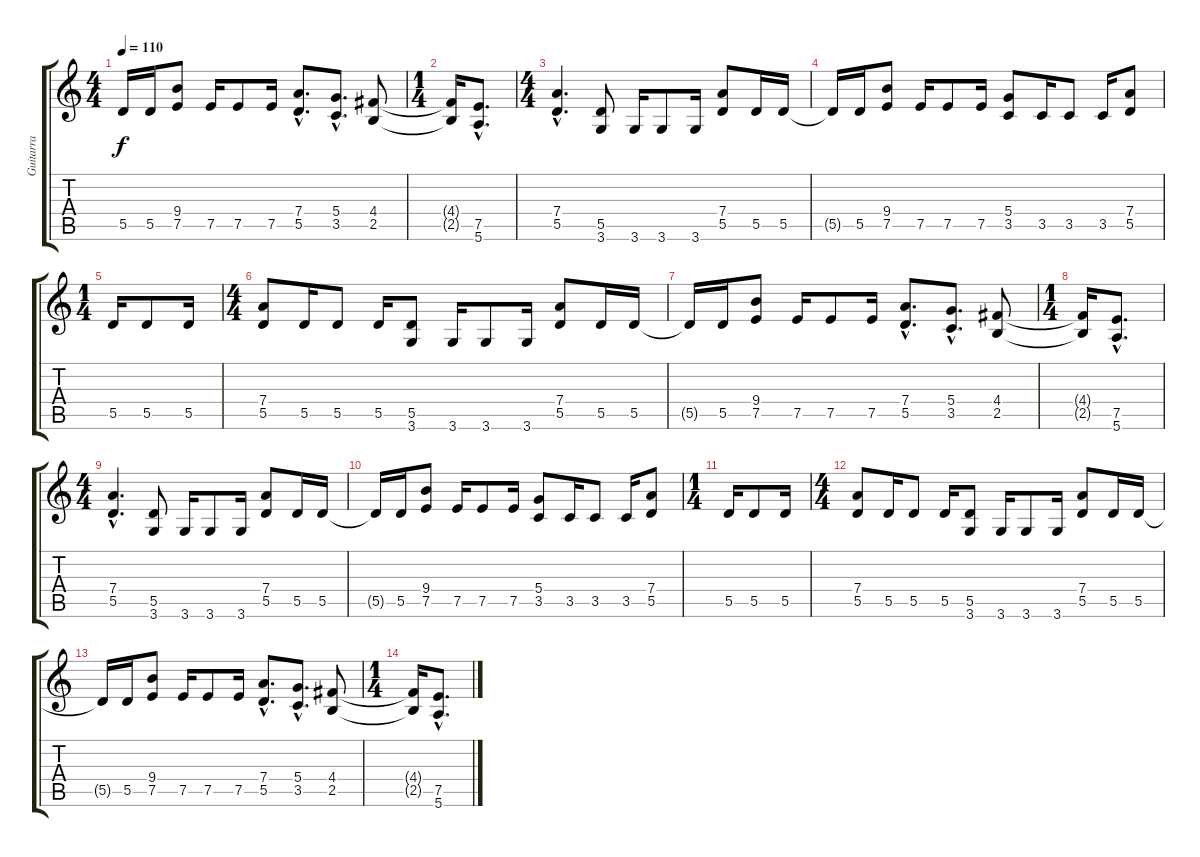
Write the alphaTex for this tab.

\track ("Guitarra" "Guitarra") {instrument overdrivenguitar}
\staff {score tabs}
\tuning (E4 B3 G3 D3 A2 E2) {hide}
\ts (4 4)
\tempo 110
\clef g2
\ks c
5.5{t}.16{dy f} 5.5.16 (9.4 7.5).8 7.5.16 7.5.8 7.5.16 (7.4{hac} 5.5{hac}).8{d} (5.4{hac} 3.5{hac}).8{d} (4.4 2.5).8 |
\ts (1 4)
(4.4{t} 2.5{t}).16 (7.5{hac} 5.6{hac}).8{d} |
\ts (4 4)
(7.4{hac} 5.5{hac}).4{d} (5.5 3.6).8 3.6.16 3.6.8 3.6.16 (7.4 5.5).8 5.5.16 5.5.16 |
5.5{t}.16 5.5.16 (9.4 7.5).8 7.5.16 7.5.8 7.5.16 (5.4 3.5).8 3.5.16 3.5.8 3.5.16 (7.4 5.5).8 |
\ts (1 4)
5.5.16 5.5.8 5.5.16 |
\ts (4 4)
(7.4 5.5).8 5.5.16 5.5.8 5.5.16 (5.5 3.6).8 3.6.16 3.6.8 3.6.16 (7.4 5.5).8 5.5.16 5.5.16 |
5.5{t}.16 5.5.16 (9.4 7.5).8 7.5.16 7.5.8 7.5.16 (7.4{hac} 5.5{hac}).8{d} (5.4{hac} 3.5{hac}).8{d} (4.4 2.5).8 |
\ts (1 4)
(4.4{t} 2.5{t}).16 (7.5{hac} 5.6{hac}).8{d} |
\ts (4 4)
(7.4{hac} 5.5{hac}).4{d volume 0} (5.5 3.6).8 3.6.16 3.6.8 3.6.16 (7.4 5.5).8 5.5.16 5.5.16 |
5.5{t}.16 5.5.16 (9.4 7.5).8 7.5.16 7.5.8 7.5.16 (5.4 3.5).8 3.5.16 3.5.8 3.5.16 (7.4 5.5).8 |
\ts (1 4)
5.5.16 5.5.8 5.5.16 |
\ts (4 4)
(7.4 5.5).8 5.5.16 5.5.8 5.5.16 (5.5 3.6).8 3.6.16 3.6.8 3.6.16 (7.4 5.5).8 5.5.16 5.5.16 |
5.5{t}.16 5.5.16 (9.4 7.5).8 7.5.16 7.5.8 7.5.16 (7.4{hac} 5.5{hac}).8{d} (5.4{hac} 3.5{hac}).8{d} (4.4 2.5).8 |
\ts (1 4)
(4.4{t} 2.5{t}).16 (7.5{hac} 5.6{hac}).8{d}
